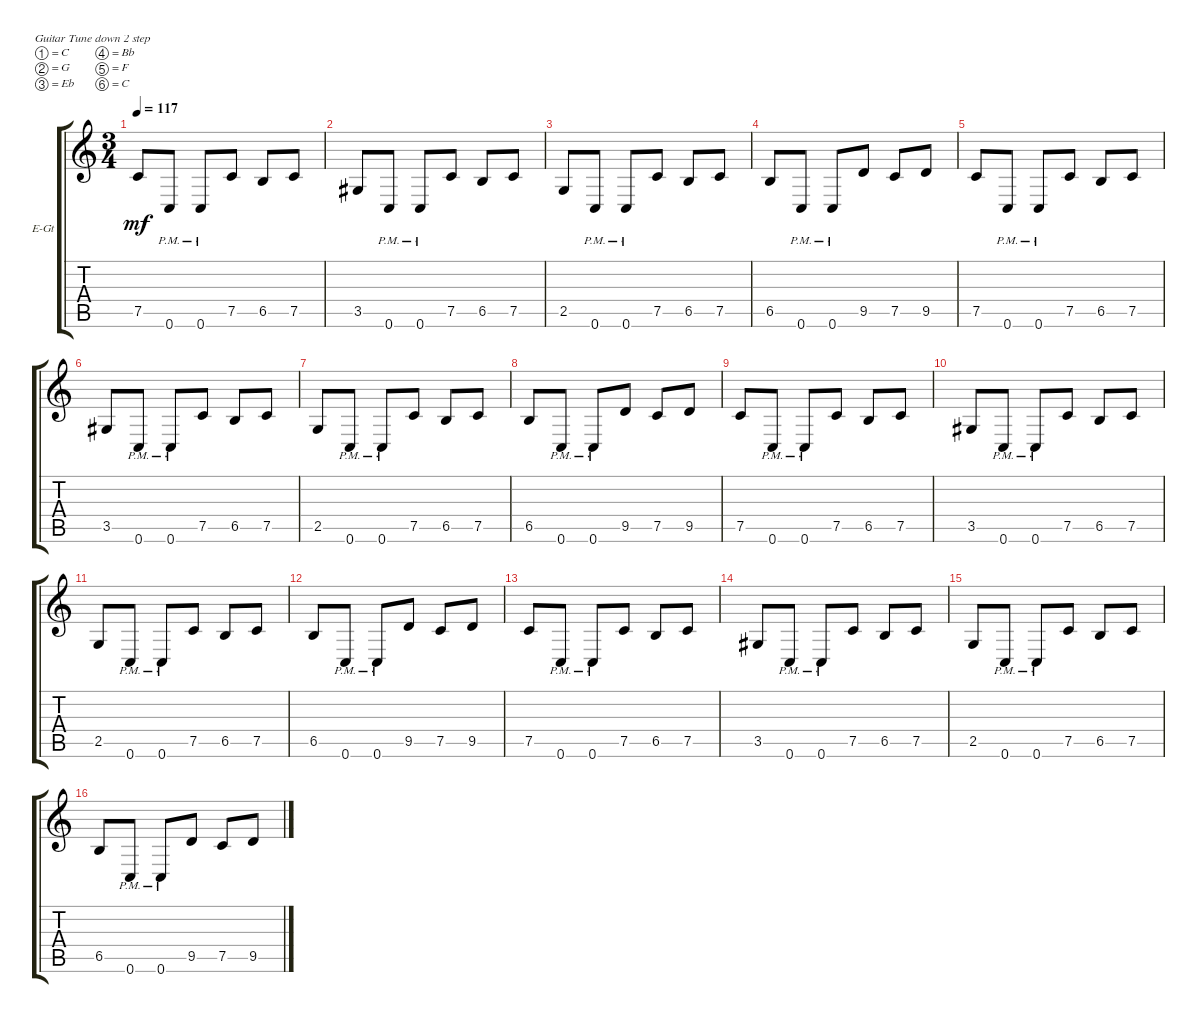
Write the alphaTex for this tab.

\bracketExtendMode groupsimilarinstruments
\firstSystemTrackNameOrientation horizontal
\otherSystemsTrackNameOrientation horizontal
\track ("Gtr1" "E-Gt") {instrument distortionguitar}
\staff {score tabs}
\tuning (C4 G3 Eb3 Bb2 F2 C2)
\ts (3 4)
\tempo 117
\clef g2
\ks c
7.5.8{dy mf} 0.6{pm}.8 0.6{pm}.8 7.5.8 6.5.8 7.5.8 |
3.5.8 0.6{pm}.8 0.6{pm}.8 7.5.8 6.5.8 7.5.8 |
2.5.8 0.6{pm}.8 0.6{pm}.8 7.5.8 6.5.8 7.5.8 |
6.5.8 0.6{pm}.8 0.6{pm}.8 9.5.8 7.5.8 9.5.8 |
7.5.8 0.6{pm}.8 0.6{pm}.8 7.5.8 6.5.8 7.5.8 |
3.5.8 0.6{pm}.8 0.6{pm}.8 7.5.8 6.5.8 7.5.8 |
2.5.8 0.6{pm}.8 0.6{pm}.8 7.5.8 6.5.8 7.5.8 |
6.5.8 0.6{pm}.8 0.6{pm}.8 9.5.8 7.5.8 9.5.8 |
7.5.8 0.6{pm}.8 0.6{pm}.8 7.5.8 6.5.8 7.5.8 |
3.5.8 0.6{pm}.8 0.6{pm}.8 7.5.8 6.5.8 7.5.8 |
2.5.8 0.6{pm}.8 0.6{pm}.8 7.5.8 6.5.8 7.5.8 |
6.5.8 0.6{pm}.8 0.6{pm}.8 9.5.8 7.5.8 9.5.8 |
7.5.8 0.6{pm}.8 0.6{pm}.8 7.5.8 6.5.8 7.5.8 |
3.5.8 0.6{pm}.8 0.6{pm}.8 7.5.8 6.5.8 7.5.8 |
2.5.8 0.6{pm}.8 0.6{pm}.8 7.5.8 6.5.8 7.5.8 |
6.5.8 0.6{pm}.8 0.6{pm}.8 9.5.8 7.5.8 9.5.8
